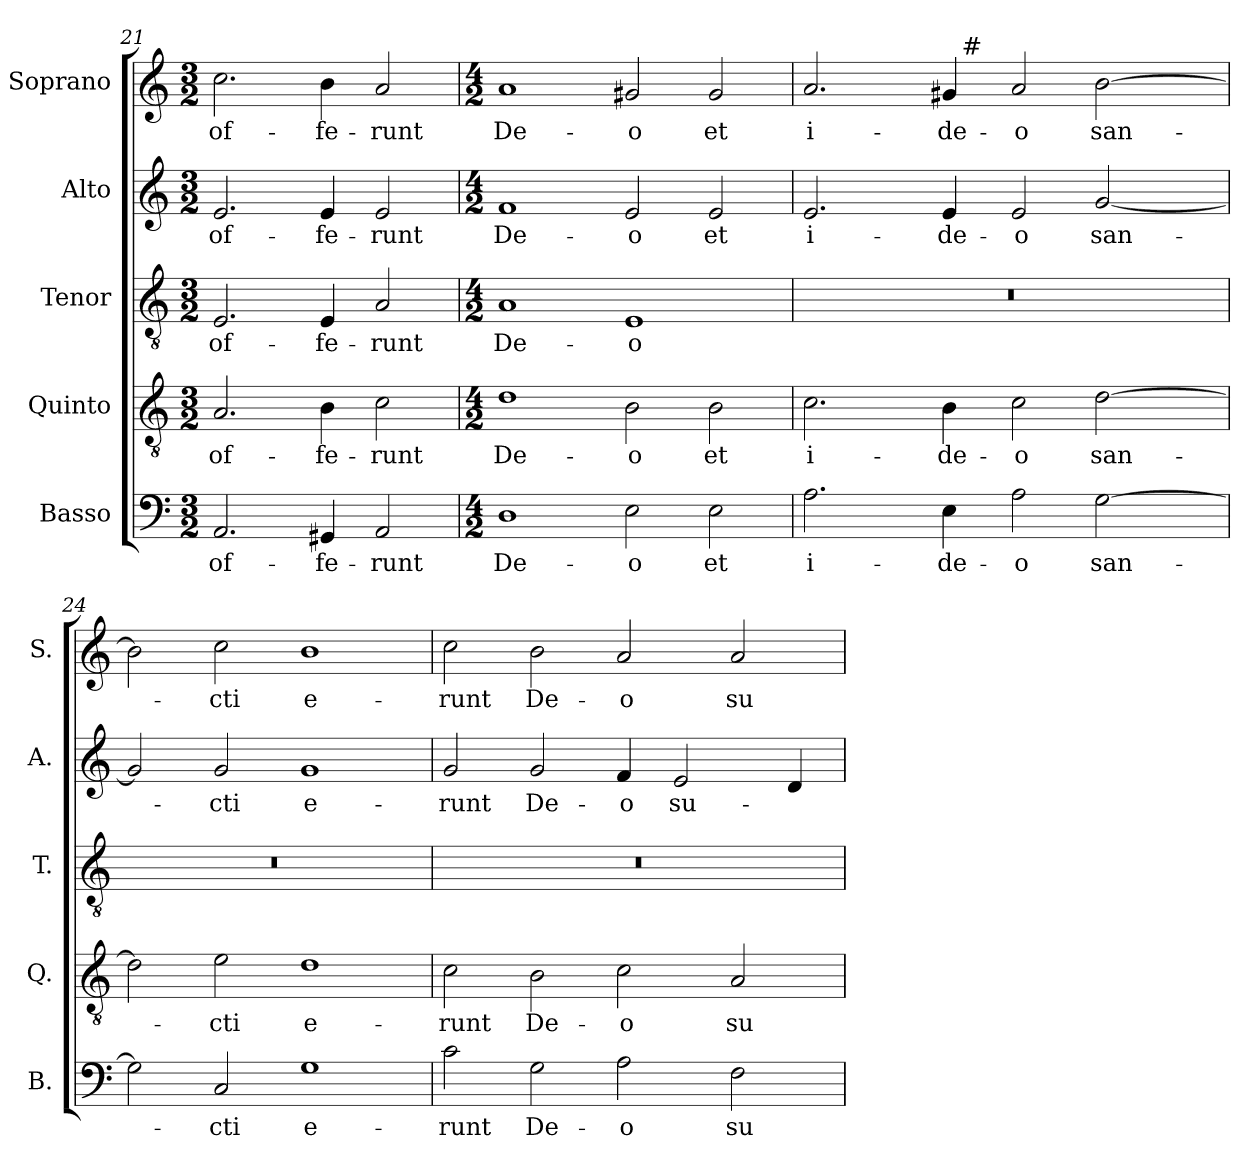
**kern	**text	**kern	**text	**kern	**text	**kern	**text	**kern	**text
*part5	*part5	*part4	*part4	*part3	*part3	*part2	*part2	*part1	*part1
*staff5	*staff5	*staff4	*staff4	*staff3	*staff3	*staff2	*staff2	*staff1	*staff1
*I"Basso	*	*I"Quinto	*	*I"Tenor	*	*I"Alto	*	*I"Soprano	*
*I'B.	*	*I'Q.	*	*I'T.	*	*I'A.	*	*I'S.	*
*clefF4	*	*clefGv2	*	*clefGv2	*	*clefG2	*	*clefG2	*
*	*	*ITrd7c12	*	*ITrd7c12	*	*	*	*	*
*k[]	*	*k[]	*	*k[]	*	*k[]	*	*k[]	*
*C:	*	*C:	*	*C:	*	*C:	*	*C:	*
*M3/2	*	*M3/2	*	*M3/2	*	*M3/2	*	*M3/2	*
=21	=21	=21	=21	=21	=21	=21	=21	=21	=21
!	!LO:LY:b:color=#000000	!	!	!	!	!	!	!	!
!	!	!	!LO:LY:b:color=#000000	!	!	!	!	!	!
!	!	!	!	!	!LO:LY:b:color=#000000	!	!	!	!
!	!	!	!	!	!	!	!LO:LY:b:color=#000000	!	!
!	!	!	!	!	!	!	!	!	!LO:LY:b:color=#000000
2.AAi/	of-	2.AAi/	of-	2.EEi/	of-	2.ei/	of-	2.cci\	of-
!	!LO:LY:b:color=#000000	!	!	!	!	!	!	!	!
!	!	!	!LO:LY:b:color=#000000	!	!	!	!	!	!
!	!	!	!	!	!LO:LY:b:color=#000000	!	!	!	!
!	!	!	!	!	!	!	!LO:LY:b:color=#000000	!	!
!	!	!	!	!	!	!	!	!	!LO:LY:b:color=#000000
4GG#Xi/	-fe-	4BBi\	-fe-	4EEi/	-fe-	4ei/	-fe-	4bi\	-fe-
!	!LO:LY:b:color=#000000	!	!	!	!	!	!	!	!
!	!	!	!LO:LY:b:color=#000000	!	!	!	!	!	!
!	!	!	!	!	!LO:LY:b:color=#000000	!	!	!	!
!	!	!	!	!	!	!	!LO:LY:b:color=#000000	!	!
!	!	!	!	!	!	!	!	!	!LO:LY:b:color=#000000
2AAi/	-runt	2Ci\	-runt	2AAi/	-runt	2ei/	-runt	2ai/	-runt
=22	=22	=22	=22	=22	=22	=22	=22	=22	=22
*M4/2	*	*M4/2	*	*M4/2	*	*M4/2	*	*M4/2	*
!	!LO:LY:b:color=#000000	!	!	!	!	!	!	!	!
!	!	!	!LO:LY:b:color=#000000	!	!	!	!	!	!
!	!	!	!	!	!LO:LY:b:color=#000000	!	!	!	!
!	!	!	!	!	!	!	!LO:LY:b:color=#000000	!	!
!	!	!	!	!	!	!	!	!	!LO:LY:b:color=#000000
1Di	De-	1Di	De-	1AAi	De-	1fi	De-	1ai	De-
!	!LO:LY:b:color=#000000	!	!	!	!	!	!	!	!
!	!	!	!LO:LY:b:color=#000000	!	!	!	!	!	!
!	!	!	!	!	!LO:LY:b:color=#000000	!	!	!	!
!	!	!	!	!	!	!	!LO:LY:b:color=#000000	!	!
!	!	!	!	!	!	!	!	!	!LO:LY:b:color=#000000
2Ei\	-o	2BBi\	-o	1EEi	-o	2ei/	-o	2g#Xi/	-o
!	!LO:LY:b:color=#000000	!	!	!	!	!	!	!	!
!	!	!	!LO:LY:b:color=#000000	!	!	!	!	!	!
!	!	!	!	!	!	!	!LO:LY:b:color=#000000	!	!
!	!	!	!	!	!	!	!	!	!LO:LY:b:color=#000000
2Ei\	et	2BBi\	et	.	.	2ei/	et	2g#i/	et
!!LO:LB:g=z
=23	=23	=23	=23	=23	=23	=23	=23	=23	=23
!	!LO:LY:b:color=#000000	!	!	!	!	!	!	!	!
!	!	!	!LO:LY:b:color=#000000	!LO:N:vis=1	!	!	!	!	!
!	!	!	!	!	!	!	!LO:LY:b:color=#000000	!	!
!	!	!	!	!	!	!	!	!	!LO:LY:b:color=#000000
*	*	*	*	*	*	*	*	*^	*
2.Ai\	i-	2.Ci\	i-	0r	.	2.ei/	i-	2.ai/	2ryy	i-
.	.	.	.	.	.	.	.	.	4ryy	.
!	!LO:LY:b:color=#000000	!	!	!	!	!	!	!	!	!
!	!	!	!LO:LY:b:color=#000000	!	!	!	!	!	!	!
!	!	!	!	!	!	!	!LO:LY:b:color=#000000	!	!	!
!	!	!	!	!	!	!	!	!	!	!LO:LY:b:color=#000000
4Ei\	-de-	4BBi\	-de-	.	.	4ei/	-de-	4g#i/	32ryy	-de-
.	.	.	.	.	.	.	.	.	256ryy	.
!	!	!	!	!	!	!	!	!	!LO:TX:a:t=#	!
.	.	.	.	.	.	.	.	.	1ryy	.
!	!LO:LY:b:color=#000000	!	!	!	!	!	!	!	!	!
!	!	!	!LO:LY:b:color=#000000	!	!	!	!	!	!	!
!	!	!	!	!	!	!	!LO:LY:b:color=#000000	!	!	!
!	!	!	!	!	!	!	!	!	!	!LO:LY:b:color=#000000
2Ai\	-o	2Ci\	-o	.	.	2ei/	-o	2ai/	.	-o
!	!LO:LY:b:color=#000000	!	!	!	!	!	!	!	!	!
!	!	!	!LO:LY:b:color=#000000	!	!	!	!	!	!	!
!	!	!	!	!	!	!	!LO:LY:b:color=#000000	!	!	!
!	!	!	!	!	!	!	!	!	!	!LO:LY:b:color=#000000
[2Gi\	san-	[2Di\	san-	.	.	[2gi/	san-	[2bi\	.	san-
.	.	.	.	.	.	.	.	.	8ryy	.
.	.	.	.	.	.	.	.	.	16ryy	.
.	.	.	.	.	.	.	.	.	64..ryy	.
=24	=24	=24	=24	=24	=24	=24	=24	=24	=24	=24
!	!	!	!	!LO:N:vis=1	!	!	!	!	!	!
*	*	*	*	*	*	*	*	*v	*v	*
2Gi\]	.	2Di\]	.	0r	.	2gi/]	.	2bi\]	.
!	!LO:LY:b:color=#000000	!	!	!	!	!	!	!	!
!	!	!	!LO:LY:b:color=#000000	!	!	!	!	!	!
!	!	!	!	!	!	!	!LO:LY:b:color=#000000	!	!
!	!	!	!	!	!	!	!	!	!LO:LY:b:color=#000000
2Ci/	-cti	2Ei\	-cti	.	.	2gi/	-cti	2cci\	-cti
!	!LO:LY:b:color=#000000	!	!	!	!	!	!	!	!
!	!	!	!LO:LY:b:color=#000000	!	!	!	!	!	!
!	!	!	!	!	!	!	!LO:LY:b:color=#000000	!	!
!	!	!	!	!	!	!	!	!	!LO:LY:b:color=#000000
1Gi	e-	1Di	e-	.	.	1gi	e-	1bi	e-
=25	=25	=25	=25	=25	=25	=25	=25	=25	=25
!	!LO:LY:b:color=#000000	!	!	!	!	!	!	!	!
!	!	!	!LO:LY:b:color=#000000	!LO:N:vis=1	!	!	!	!	!
!	!	!	!	!	!	!	!LO:LY:b:color=#000000	!	!
!	!	!	!	!	!	!	!	!	!LO:LY:b:color=#000000
2ci\	-runt	2Ci\	-runt	0r	.	2gi/	-runt	2cci\	-runt
!	!LO:LY:b:color=#000000	!	!	!	!	!	!	!	!
!	!	!	!LO:LY:b:color=#000000	!	!	!	!	!	!
!	!	!	!	!	!	!	!LO:LY:b:color=#000000	!	!
!	!	!	!	!	!	!	!	!	!LO:LY:b:color=#000000
2Gi\	De-	2BBi\	De-	.	.	2gi/	De-	2bi\	De-
!	!LO:LY:b:color=#000000	!	!	!	!	!	!	!	!
!	!	!	!LO:LY:b:color=#000000	!	!	!	!	!	!
!	!	!	!	!	!	!	!LO:LY:b:color=#000000	!	!
!	!	!	!	!	!	!	!	!	!LO:LY:b:color=#000000
2Ai\	-o	2Ci\	-o	.	.	4fi/	-o	2ai/	-o
!	!	!	!	!	!	!	!LO:LY:b:color=#000000	!	!
.	.	.	.	.	.	2ei/	su-	.	.
!	!LO:LY:b:color=#000000	!	!	!	!	!	!	!	!
!	!	!	!LO:LY:b:color=#000000	!	!	!	!	!	!
!	!	!	!	!	!	!	!	!	!LO:LY:b:color=#000000
2Fi\	su-	2AAi/	su-	.	.	.	.	2ai/	su-
.	.	.	.	.	.	4di/	.	.	.
=	=	=	=	=	=	=	=	=	=
*-	*-	*-	*-	*-	*-	*-	*-	*-	*-
